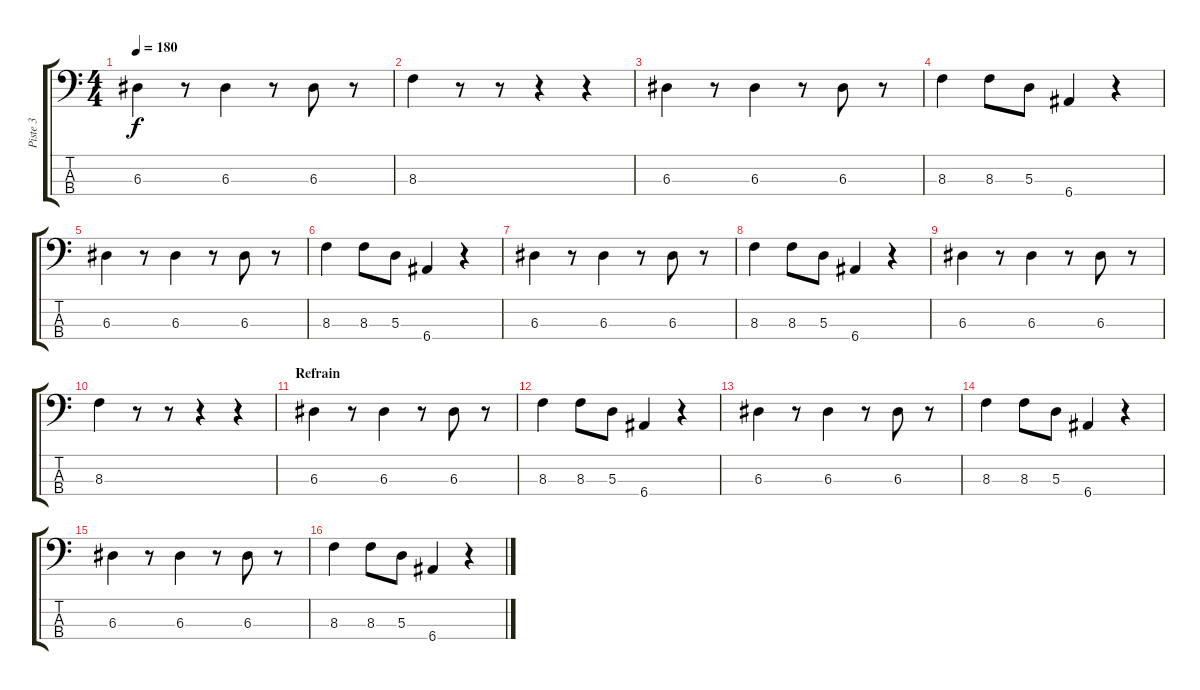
\track ("Piste 3" "Piste 3") {instrument electricbasspick}
\staff {score tabs}
\tuning (G2 D2 A1 E1) {hide}
\ts (4 4)
\tempo 180
\clef f4
\ks c
6.3.4{dy f} r.8 6.3.4 r.8 6.3.8 r.8 |
8.3.4 r.8 r.8 r.4 r.4 |
6.3.4 r.8 6.3.4 r.8 6.3.8 r.8 |
8.3.4 8.3.8 5.3.8 6.4.4 r.4 |
6.3.4 r.8 6.3.4 r.8 6.3.8 r.8 |
8.3.4 8.3.8 5.3.8 6.4.4 r.4 |
6.3.4 r.8 6.3.4 r.8 6.3.8 r.8 |
8.3.4 8.3.8 5.3.8 6.4.4 r.4 |
6.3.4 r.8 6.3.4 r.8 6.3.8 r.8 |
8.3.4 r.8 r.8 r.4 r.4 |
\section ("" "Refrain")
6.3.4 r.8 6.3.4 r.8 6.3.8 r.8 |
8.3.4 8.3.8 5.3.8 6.4.4 r.4 |
6.3.4 r.8 6.3.4 r.8 6.3.8 r.8 |
8.3.4 8.3.8 5.3.8 6.4.4 r.4 |
6.3.4 r.8 6.3.4 r.8 6.3.8 r.8 |
8.3.4 8.3.8 5.3.8 6.4.4 r.4
